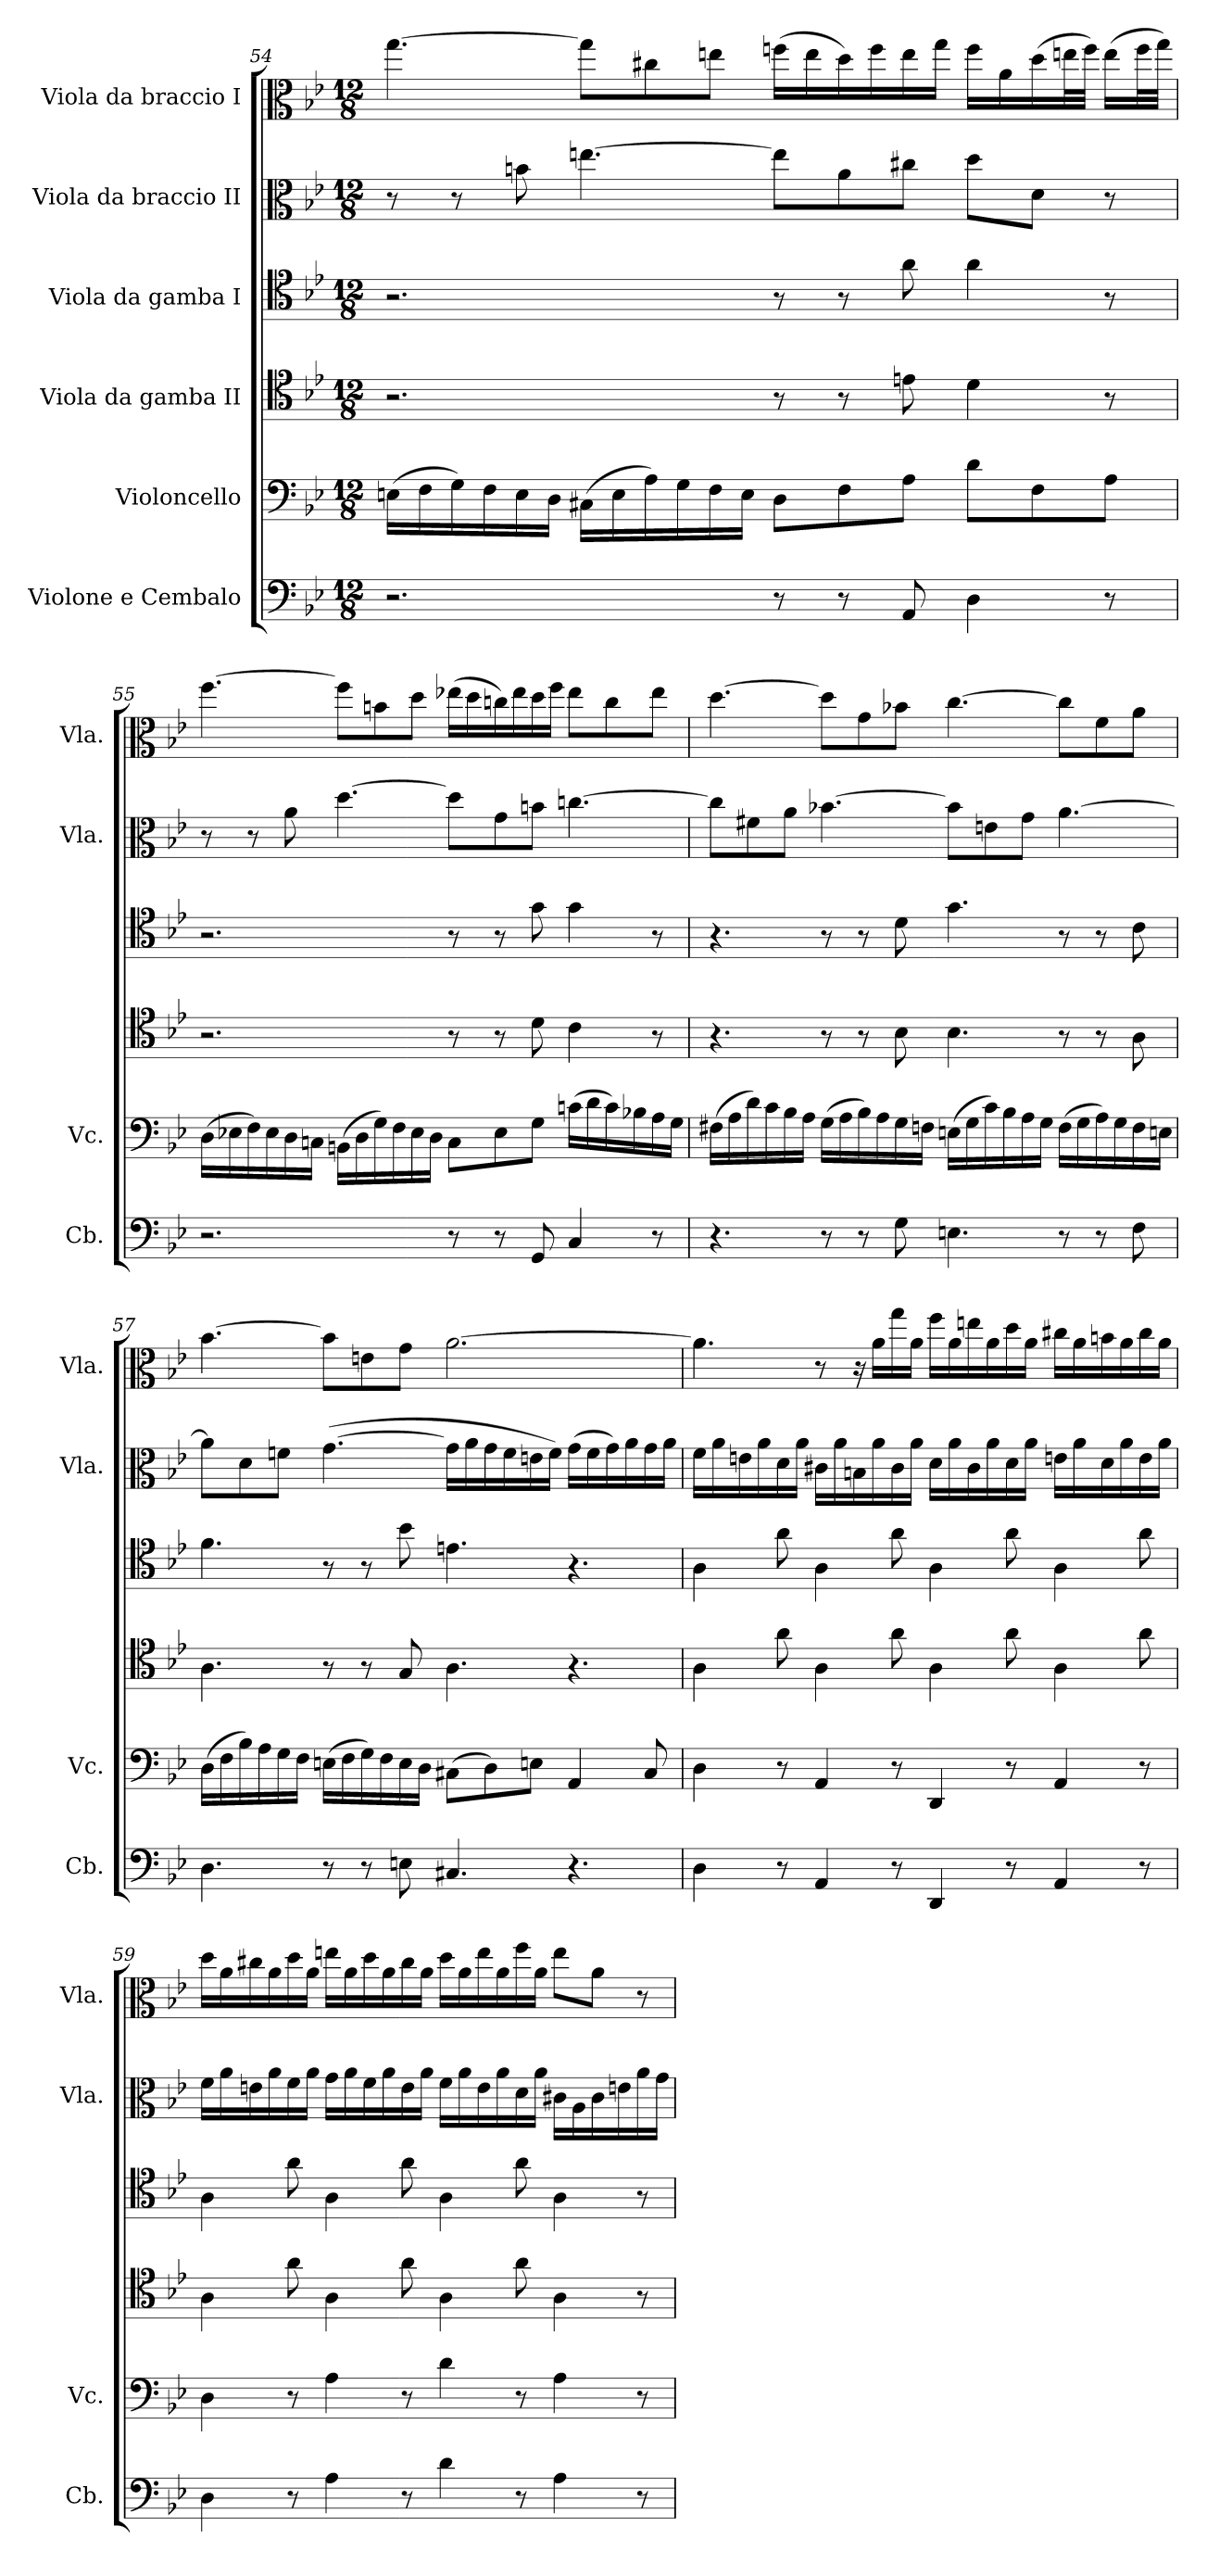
**kern	**kern	**kern	**kern	**kern	**kern
*part6	*part5	*part4	*part3	*part2	*part1
*staff6	*staff5	*staff4	*staff3	*staff2	*staff1
*I"Violone e Cembalo	*I"Violoncello	*I"Viola da gamba II	*I"Viola da gamba I	*I"Viola da braccio II	*I"Viola da braccio I
*I'Cb.	*I'Vc.	*	*	*I'Vla.	*I'Vla.
*clefF4	*clefF4	*clefC4	*clefC4	*clefC3	*clefC3
*ITrd7c12	*	*	*	*	*
*k[b-e-]	*k[b-e-]	*k[b-e-]	*k[b-e-]	*k[b-e-]	*k[b-e-]
*B-:	*B-:	*B-:	*B-:	*B-:	*B-:
*M12/8	*M12/8	*M12/8	*M12/8	*M12/8	*M12/8
=54	=54	=54	=54	=54	=54
2.r	(16Eni\LL	2.r	2.r	8r	[4.ggi\
.	16Fi\	.	.	.	.
.	16Gi\)	.	.	8r	.
.	16Fi\	.	.	.	.
.	16Ei\	.	.	8bni\	.
.	16Di\JJ	.	.	.	.
.	(16C#Xi\LL	.	.	[4.eeni\	8ggi\L]
.	16Ei\	.	.	.	.
.	16Ai\)	.	.	.	8cc#Xi\
.	16Gi\	.	.	.	.
.	16Fi\	.	.	.	8eeni\J
.	16Ei\JJ	.	.	.	.
8r	8Di\L	8r	8r	8eei\L]	(16ffni\LL
.	.	.	.	.	16eei\
8r	8Fi\	8r	8r	8ai\	16ddi\)
.	.	.	.	.	16ffi\
8AAAi/	8Ai\J	8eni\	8ai\	8cc#Xi\J	16eei\
.	.	.	.	.	16ggi\JJ
4DDi\	8di\L	4di\	4ai\	8ddi\L	16ffi\LL
.	.	.	.	.	16ai\
.	8Fi\	.	.	8di\J	(16ddi\
.	.	.	.	.	32eeni\L
.	.	.	.	.	32ffi\JJJ)
8r	8Ai\J	8r	8r	8r	(16eei\LL
.	.	.	.	.	32ffi\L
.	.	.	.	.	32ggi\JJJ)
!!LO:LB:g=z
=55	=55	=55	=55	=55	=55
2.r	(16Di\LL	2.r	2.r	8r	[4.ffi\
.	16E-Xi\	.	.	.	.
.	16Fi\)	.	.	8r	.
.	16E-i\	.	.	.	.
.	16Di\	.	.	8ai\	.
.	16Cni\JJ	.	.	.	.
.	(16BBni\LL	.	.	[4.ddi\	8ffi\L]
.	16Di\	.	.	.	.
.	16Gi\)	.	.	.	8bni\
.	16Fi\	.	.	.	.
.	16E-i\	.	.	.	8ddi\J
.	16Di\JJ	.	.	.	.
8r	8Ci\L	8r	8r	8ddi\L]	(16ee-Xi\LL
.	.	.	.	.	16ddi\
8r	8E-i\	8r	8r	8gi\	16ccni\)
.	.	.	.	.	16ee-i\
8GGGi/	8Gi\J	8di\	8gi\	8bni\J	16ddi\
.	.	.	.	.	16ffi\JJ
4CCi/	(16cni\LL	4ci\	4gi\	[4.ccni\	8ee-i\L
.	16di\	.	.	.	.
.	16ci\)	.	.	.	8cci\
.	16B-Xi\	.	.	.	.
8r	16Ai\	8r	8r	.	8ee-i\J
.	16Gi\JJ	.	.	.	.
=56	=56	=56	=56	=56	=56
4.r	(16F#Xi\LL	4.r	4.r	8cci\L]	[4.ddi\
.	16Ai\	.	.	.	.
.	16di\)	.	.	8f#Xi\	.
.	16ci\	.	.	.	.
.	16B-i\	.	.	8ai\J	.
.	16Ai\JJ	.	.	.	.
8r	(16Gi\LL	8r	8r	[4.b-Xi\	8ddi\L]
.	16Ai\	.	.	.	.
8r	16B-i\)	8r	8r	.	8gi\
.	16Ai\	.	.	.	.
8GGi\	16Gi\	8B-i\	8di\	.	8b-Xi\J
.	16Fni\JJ	.	.	.	.
4.EEni\	(16Eni\LL	4.B-i\	4.gi\	8b-i\L]	[4.cci\
.	16Gi\	.	.	.	.
.	16ci\)	.	.	8eni\	.
.	16B-i\	.	.	.	.
.	16Ai\	.	.	8gi\J	.
.	16Gi\JJ	.	.	.	.
8r	(16Fi\LL	8r	8r	[4.ai\	8cci\L]
.	16Gi\	.	.	.	.
8r	16Ai\)	8r	8r	.	8fi\
.	16Gi\	.	.	.	.
8FFi\	16Fi\	8Ai\	8ci\	.	8ai\J
.	16Eni\JJ	.	.	.	.
!!LO:PB:g=z
=57	=57	=57	=57	=57	=57
4.DDi\	(16Di\LL	4.Ai\	4.fi\	8ai\L]	[4.b-i\
.	16Fi\	.	.	.	.
.	16B-i\)	.	.	8di\	.
.	16Ai\	.	.	.	.
.	16Gi\	.	.	8fni\J	.
.	16Fi\JJ	.	.	.	.
8r	(16Eni\LL	8r	8r	([4.gi\	8b-i\L]
.	16Fi\	.	.	.	.
8r	16Gi\)	8r	8r	.	8eni\
.	16Fi\	.	.	.	.
8EEni\	16Ei\	8Gi/	8b-i\	.	8gi\J
.	16Di\JJ	.	.	.	.
4.CC#Xi/	(8C#Xi\L	4.Ai\	4.eni\	16gi\LL]	[2.ai\
.	.	.	.	16ai\	.
.	8Di\)	.	.	16gi\	.
.	.	.	.	16fi\	.
.	8Eni\J	.	.	16eni\	.
.	.	.	.	16fi\JJ)	.
4.r	4AAi/	4.r	4.r	(16gi\LL	.
.	.	.	.	16fi\	.
.	.	.	.	16gi\)	.
.	.	.	.	16ai\	.
.	8C#i/	.	.	16gi\	.
.	.	.	.	16ai\JJ	.
=58	=58	=58	=58	=58	=58
4DDi\	4Di\	4Ai\	4Ai\	16fi\LL	4.ai\]
.	.	.	.	16ai\	.
.	.	.	.	16eni\	.
.	.	.	.	16ai\	.
8r	8r	8ai\	8ai\	16di\	.
.	.	.	.	16ai\JJ	.
4AAAi/	4AAi/	4Ai\	4Ai\	16c#Xi\LL	8r
.	.	.	.	16ai\	.
.	.	.	.	16Bni\	16r
.	.	.	.	16ai\	16ai\LL
8r	8r	8ai\	8ai\	16c#i\	16ggi\
.	.	.	.	16ai\JJ	16ai\JJ
4DDDi/	4DDi/	4Ai\	4Ai\	16di\LL	16ffi\LL
.	.	.	.	16ai\	16ai\
.	.	.	.	16c#i\	16eeni\
.	.	.	.	16ai\	16ai\
8r	8r	8ai\	8ai\	16di\	16ddi\
.	.	.	.	16ai\JJ	16ai\JJ
4AAAi/	4AAi/	4Ai\	4Ai\	16eni\LL	16cc#Xi\LL
.	.	.	.	16ai\	16ai\
.	.	.	.	16di\	16bni\
.	.	.	.	16ai\	16ai\
8r	8r	8ai\	8ai\	16ei\	16cc#i\
.	.	.	.	16ai\JJ	16ai\JJ
!!LO:LB:g=z
=59	=59	=59	=59	=59	=59
4DDi\	4Di\	4Ai\	4Ai\	16fi\LL	16ddi\LL
.	.	.	.	16ai\	16ai\
.	.	.	.	16eni\	16cc#Xi\
.	.	.	.	16ai\	16ai\
8r	8r	8ai\	8ai\	16fi\	16ddi\
.	.	.	.	16ai\JJ	16ai\JJ
4AAi\	4Ai\	4Ai\	4Ai\	16gi\LL	16eeni\LL
.	.	.	.	16ai\	16ai\
.	.	.	.	16fi\	16ddi\
.	.	.	.	16ai\	16ai\
8r	8r	8ai\	8ai\	16ei\	16cc#i\
.	.	.	.	16ai\JJ	16ai\JJ
4Di\	4di\	4Ai\	4Ai\	16fi\LL	16ddi\LL
.	.	.	.	16ai\	16ai\
.	.	.	.	16ei\	16eei\
.	.	.	.	16ai\	16ai\
8r	8r	8ai\	8ai\	16di\	16ffi\
.	.	.	.	16ai\JJ	16ai\JJ
4AAi\	4Ai\	4Ai\	4Ai\	16c#Xi\LL	8eei\L
.	.	.	.	16Ai\	.
.	.	.	.	16c#i\	8ai\J
.	.	.	.	16eni\	.
8r	8r	8r	8r	16ai\	8r
.	.	.	.	16gi\JJ	.
=	=	=	=	=	=
*-	*-	*-	*-	*-	*-
